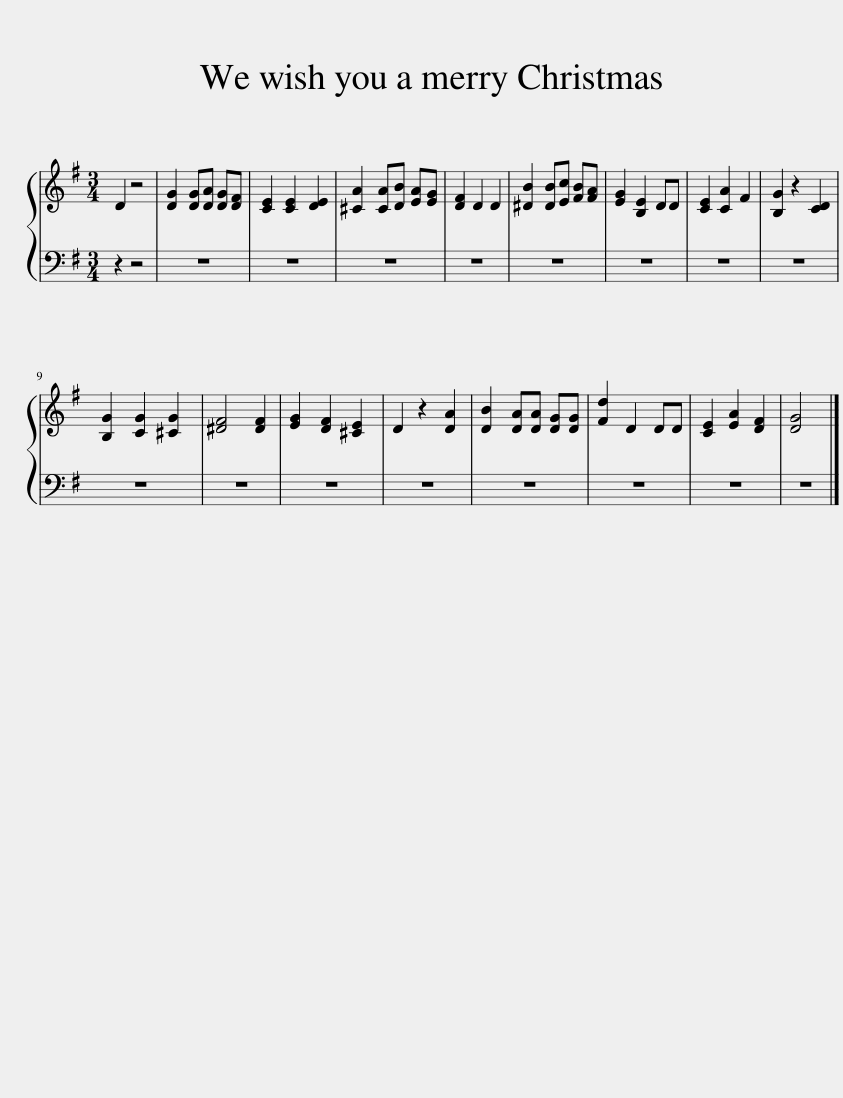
X:1
L:1/8
M:3/4
I:linebreak $
K:G
V:1 treble
V:1
 D2 z4 | [DG]2 [DG][DA] [DG][DF] | [CE]2 [CE]2 [DE]2 | [^CA]2 [CA][DB] [EA][EG] | [DF]2 D2 D2 | %5
 [^DB]2 [DB][Ec] [FB][FA] | [EG]2 [B,E]2 DD | [CE]2 [CA]2 F2 | [B,G]2 z2 [CD]2 |$ [B,G]2 [CG]2 [^CG]2 | %10
 [^DF]4 [DF]2 | [EG]2 [DF]2 [^CE]2 | D2 z2 [DA]2 | [DB]2 [DA][DA] [DG][DG] | [Fd]2 D2 DD | %15
 [CE]2 [EA]2 [DF]2 | [DG]4 |] %17
